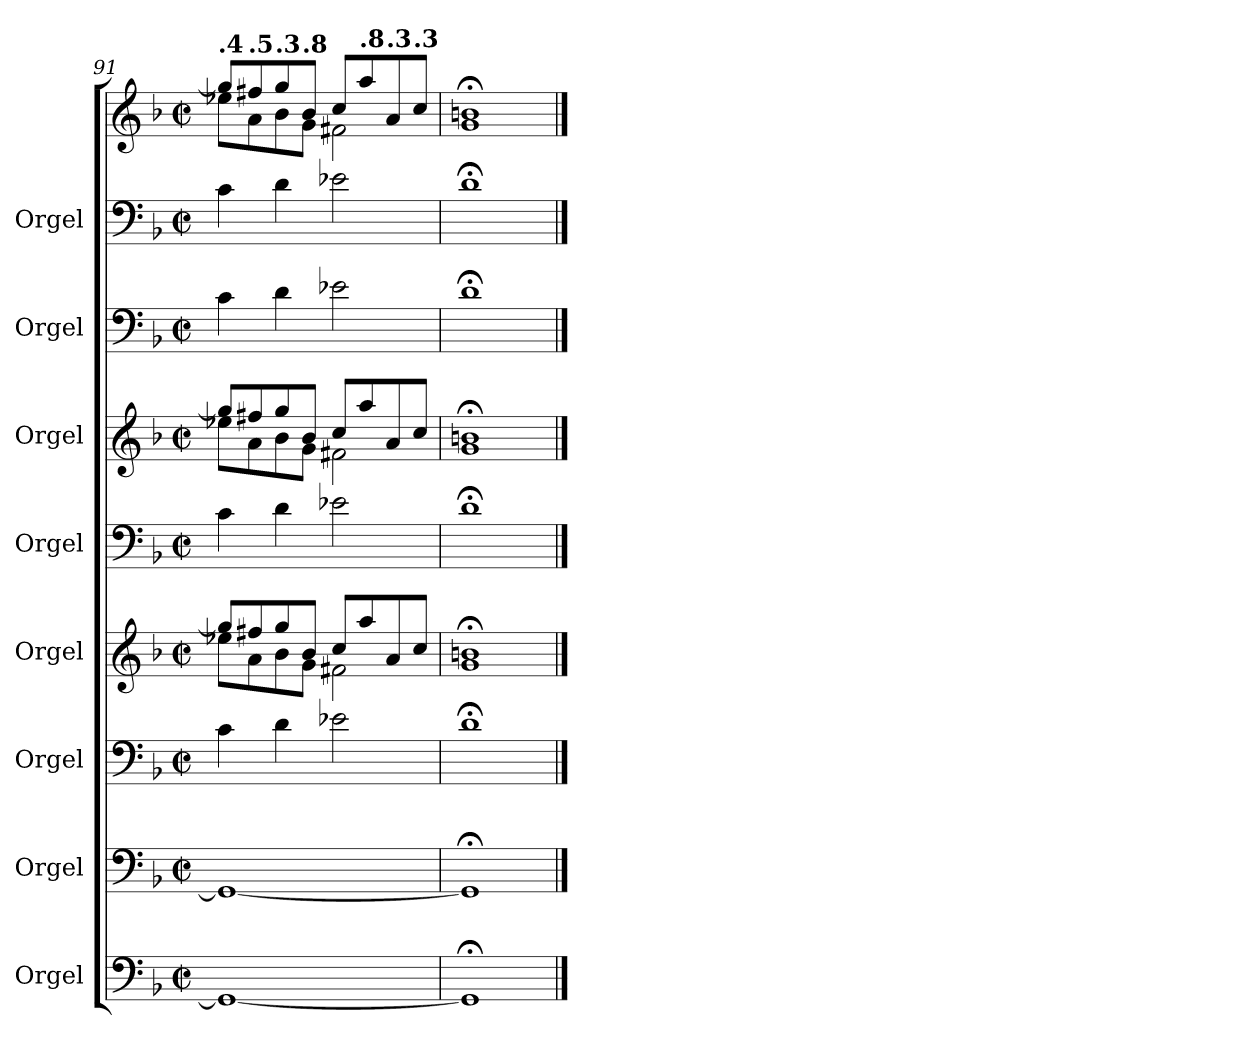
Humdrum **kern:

**kern	**kern	**kern	**kern	**kern	**kern	**kern	**kern	**kern
*part8	*part7	*part6	*part5	*part4	*part3	*part2	*part1	*part1
*staff9	*staff8	*staff7	*staff6	*staff5	*staff4	*staff3	*staff2	*staff1
*I"Orgel	*I"Orgel	*I"Orgel	*I"Orgel	*I"Orgel	*I"Orgel	*I"Orgel	*I"Orgel	*
*clefF4	*clefF4	*clefF4	*clefG2	*clefF4	*clefG2	*clefF4	*clefF4	*clefG2
*k[b-]	*k[b-]	*k[b-]	*k[b-]	*k[b-]	*k[b-]	*k[b-]	*k[b-]	*k[b-]
*M2/2	*M2/2	*M2/2	*M2/2	*M2/2	*M2/2	*M2/2	*M2/2	*M2/2
*met(c|)	*met(c|)	*met(c|)	*met(c|)	*met(c|)	*met(c|)	*met(c|)	*met(c|)	*met(c|)
*MM100	*MM100	*MM100	*MM100	*MM100	*MM100	*MM100	*MM100	*MM100
=91	=91	=91	=91	=91	=91	=91	=91	=91
*	*	*	*^	*	*^	*	*	*^
!	!	!	!	!	!	!	!	!	!	!LO:TX:a:B:t=.4	!
1GG_	1GG_	4c\	8gg/L]	8ee-X\L	4c\	8gg/L]	8ee-X\L	4c\	4c\	8gg/L]	8ee-X\L
*	*	*	*	*	*	*	*	*	*	*MM96	*
!	!	!	!	!	!	!	!	!	!	!LO:TX:a:B:t=.5	!
.	.	.	8ff#X/	8a\	.	8ff#X/	8a\	.	.	8ff#X/	8a\
*	*	*	*	*	*	*	*	*	*	*MM92	*
!	!	!	!	!	!	!	!	!	!	!LO:TX:a:B:t=.3	!
.	.	4d\	8gg/	8b-\	4d\	8gg/	8b-\	4d\	4d\	8gg/	8b-\
*	*	*	*	*	*	*	*	*	*	*MM86	*
!	!	!	!	!	!	!	!	!	!	!LO:TX:a:B:t=.8	!
.	.	.	8b-/J	8g\J	.	8b-/J	8g\J	.	.	8b-/J	8g\J
*	*	*	*	*	*	*	*	*	*	*MM82	*
.	.	2e-X\	8cc/L	2f#X\	2e-X\	8cc/L	2f#X\	2e-X\	2e-X\	8cc/L	2f#X\
*	*	*	*	*	*	*	*	*	*	*MM74	*
!	!	!	!	!	!	!	!	!	!	!LO:TX:a:B:t=.8	!
.	.	.	8aa/	.	.	8aa/	.	.	.	8aa/	.
*	*	*	*	*	*	*	*	*	*	*MM68	*
!	!	!	!	!	!	!	!	!	!	!LO:TX:a:B:t=.3	!
.	.	.	8a/	.	.	8a/	.	.	.	8a/	.
*	*	*	*	*	*	*	*	*	*	*MM60	*
!	!	!	!	!	!	!	!	!	!	!LO:TX:a:B:t=.3	!
.	.	.	8cc/J	.	.	8cc/J	.	.	.	8cc/J	.
=92	=92	=92	=92	=92	=92	=92	=92	=92	=92	=92	=92
*	*	*	*	*	*	*	*	*	*	*MM52	*
1GG;]	1GG;]	1d;<	1bn;<	1g	1d;<	1bn;<	1g	1d;<	1d;<	1bn;<	1g
*	*	*	*v	*v	*	*v	*v	*	*	*v	*v
==	==	==	==	==	==	==	==	==
*-	*-	*-	*-	*-	*-	*-	*-	*-
